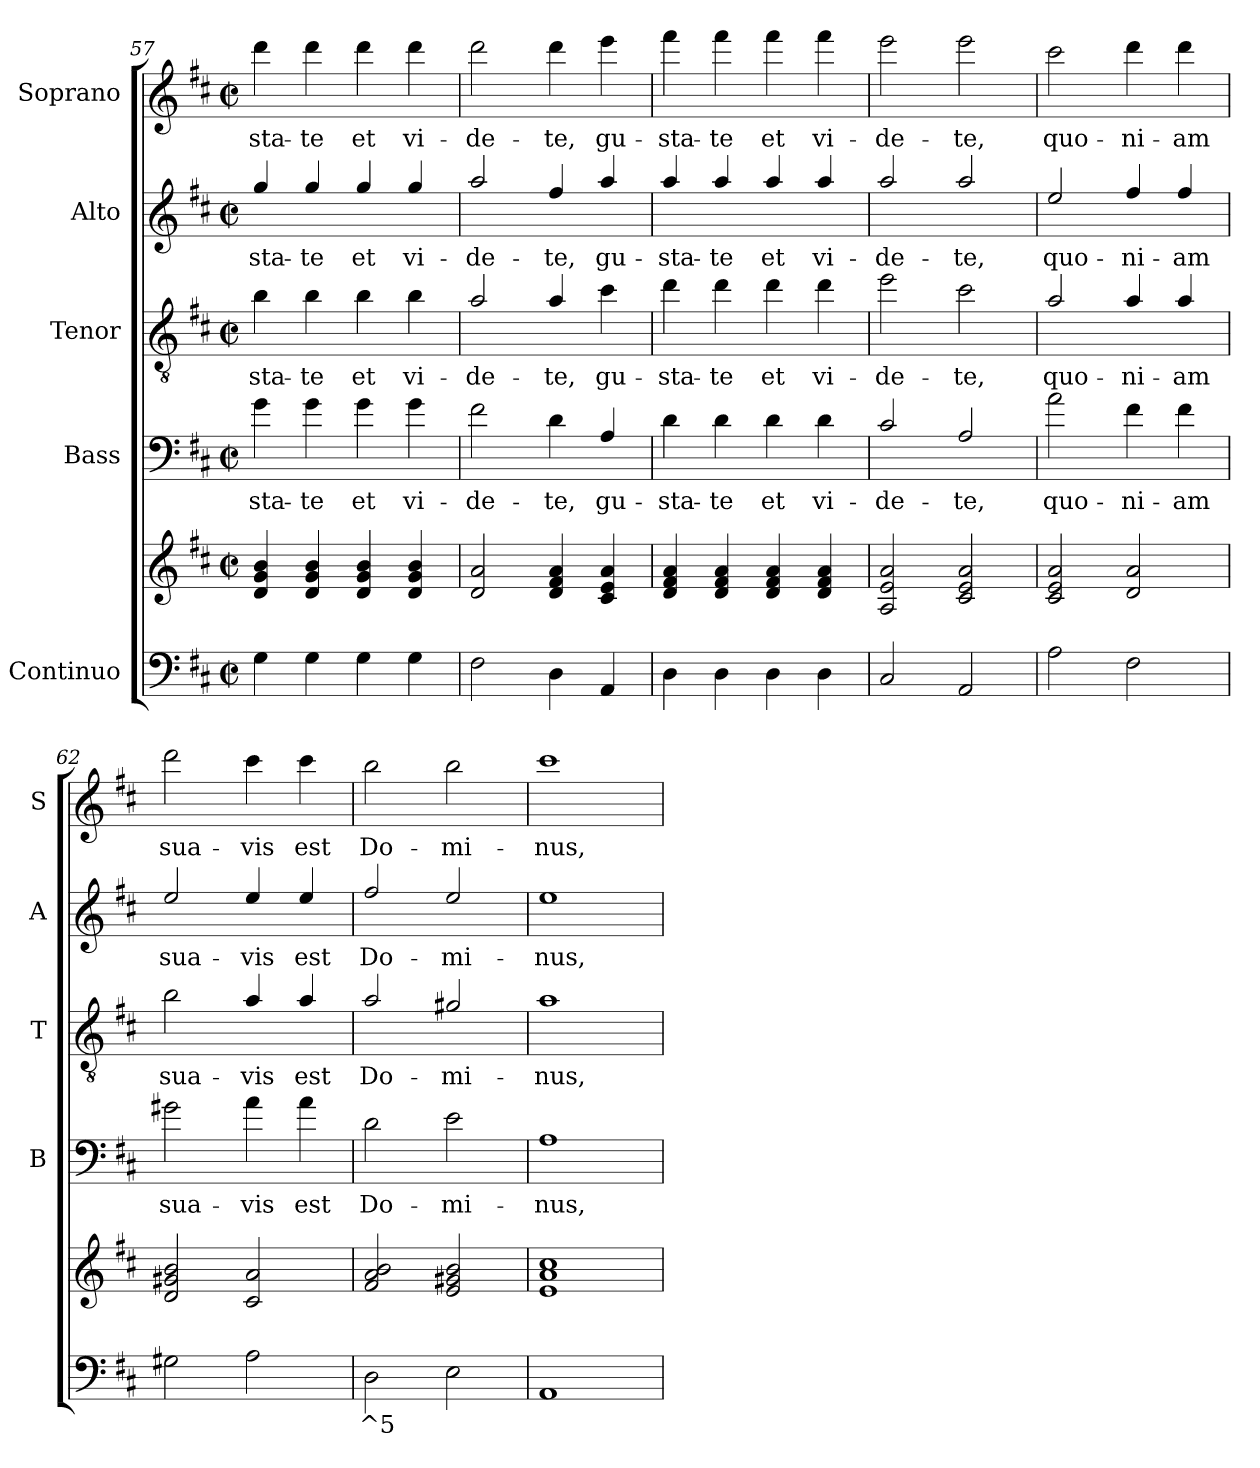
**kern	**text	**kern	**kern	**text	**kern	**text	**kern	**text	**kern	**text
*part5	*part5	*part5	*part4	*part4	*part3	*part3	*part2	*part2	*part1	*part1
*staff6	*staff6	*staff5	*staff4	*staff4	*staff3	*staff3	*staff2	*staff2	*staff1	*staff1
*I"Continuo	*	*	*I"Bass	*	*I"Tenor	*	*I"Alto	*	*I"Soprano	*
*	*	*	*I'B	*	*I'T	*	*I'A	*	*I'S	*
*clefF4	*	*clefG2	*clefF4	*	*clefGv2	*	*clefG2	*	*clefG2	*
*	*	*	*ITrd7c12	*	*ITrd7c12	*	*ITrd7c12	*	*ITrd7c12	*
*k[f#c#]	*	*k[f#c#]	*k[f#c#]	*	*k[f#c#]	*	*k[f#c#]	*	*k[f#c#]	*
*D:	*	*D:	*D:	*	*D:	*	*D:	*	*D:	*
*M2/2	*	*M2/2	*M2/2	*	*M2/2	*	*M2/2	*	*M2/2	*
*met(c|)	*	*met(c|)	*met(c|)	*	*met(c|)	*	*met(c|)	*	*met(c|)	*
=57	=57	=57	=57	=57	=57	=57	=57	=57	=57	=57
!	!	!	!	!LO:LY:b	!	!	!	!	!	!
!	!	!	!	!	!	!LO:LY:b	!	!	!	!
!	!	!	!	!	!	!	!	!LO:LY:b	!	!
!	!	!	!	!	!	!	!	!	!	!LO:LY:b
4G\	.	4d!/ 4g!/ 4b!/	4G\	-sta-	4B\	-sta-	4g/	-sta-	4dd\	-sta-
!	!	!	!	!LO:LY:b	!	!	!	!	!	!
!	!	!	!	!	!	!LO:LY:b	!	!	!	!
!	!	!	!	!	!	!	!	!LO:LY:b	!	!
!	!	!	!	!	!	!	!	!	!	!LO:LY:b
4G\	.	4d!/ 4g!/ 4b!/	4G\	-te	4B\	-te	4g/	-te	4dd\	-te
!	!	!	!	!LO:LY:b	!	!	!	!	!	!
!	!	!	!	!	!	!LO:LY:b	!	!	!	!
!	!	!	!	!	!	!	!	!LO:LY:b	!	!
!	!	!	!	!	!	!	!	!	!	!LO:LY:b
4G\	.	4d!/ 4g!/ 4b!/	4G\	et	4B\	et	4g/	et	4dd\	et
!	!	!	!	!LO:LY:b	!	!	!	!	!	!
!	!	!	!	!	!	!LO:LY:b	!	!	!	!
!	!	!	!	!	!	!	!	!LO:LY:b	!	!
!	!	!	!	!	!	!	!	!	!	!LO:LY:b
4G\	.	4d!/ 4g!/ 4b!/	4G\	vi-	4B\	vi-	4g/	vi-	4dd\	vi-
=58	=58	=58	=58	=58	=58	=58	=58	=58	=58	=58
!	!	!	!	!LO:LY:b	!	!	!	!	!	!
!	!	!	!	!	!	!LO:LY:b	!	!	!	!
!	!	!	!	!	!	!	!	!LO:LY:b	!	!
!	!	!	!	!	!	!	!	!	!	!LO:LY:b
2F#\	.	2d!/ 2a!/	2F#\	-de-	2A/	-de-	2a/	-de-	2dd\	-de-
!	!	!	!	!LO:LY:b	!	!	!	!	!	!
!	!	!	!	!	!	!LO:LY:b	!	!	!	!
!	!	!	!	!	!	!	!	!LO:LY:b	!	!
!	!	!	!	!	!	!	!	!	!	!LO:LY:b
4D\	.	4d!/ 4f#!/ 4a!/	4D\	-te,	4A/	-te,	4f#/	-te,	4dd\	-te,
!	!	!	!	!LO:LY:b	!	!	!	!	!	!
!	!	!	!	!	!	!LO:LY:b	!	!	!	!
!	!	!	!	!	!	!	!	!LO:LY:b	!	!
!	!	!	!	!	!	!	!	!	!	!LO:LY:b
4AA/	.	4c#!/ 4e!/ 4a!/	4AA/	gu-	4c#\	gu-	4a/	gu-	4ee\	gu-
=59	=59	=59	=59	=59	=59	=59	=59	=59	=59	=59
!	!	!	!	!LO:LY:b	!	!	!	!	!	!
!	!	!	!	!	!	!LO:LY:b	!	!	!	!
!	!	!	!	!	!	!	!	!LO:LY:b	!	!
!	!	!	!	!	!	!	!	!	!	!LO:LY:b
4D\	.	4d!/ 4f#!/ 4a!/	4D\	-sta-	4d\	-sta-	4a/	-sta-	4ff#\	-sta-
!	!	!	!	!LO:LY:b	!	!	!	!	!	!
!	!	!	!	!	!	!LO:LY:b	!	!	!	!
!	!	!	!	!	!	!	!	!LO:LY:b	!	!
!	!	!	!	!	!	!	!	!	!	!LO:LY:b
4D\	.	4d!/ 4f#!/ 4a!/	4D\	-te	4d\	-te	4a/	-te	4ff#\	-te
!	!	!	!	!LO:LY:b	!	!	!	!	!	!
!	!	!	!	!	!	!LO:LY:b	!	!	!	!
!	!	!	!	!	!	!	!	!LO:LY:b	!	!
!	!	!	!	!	!	!	!	!	!	!LO:LY:b
4D\	.	4d!/ 4f#!/ 4a!/	4D\	et	4d\	et	4a/	et	4ff#\	et
!	!	!	!	!LO:LY:b	!	!	!	!	!	!
!	!	!	!	!	!	!LO:LY:b	!	!	!	!
!	!	!	!	!	!	!	!	!LO:LY:b	!	!
!	!	!	!	!	!	!	!	!	!	!LO:LY:b
4D\	.	4d!/ 4f#!/ 4a!/	4D\	vi-	4d\	vi-	4a/	vi-	4ff#\	vi-
=60	=60	=60	=60	=60	=60	=60	=60	=60	=60	=60
!	!	!	!	!LO:LY:b	!	!	!	!	!	!
!	!	!	!	!	!	!LO:LY:b	!	!	!	!
!	!	!	!	!	!	!	!	!LO:LY:b	!	!
!	!	!	!	!	!	!	!	!	!	!LO:LY:b
2C#/	.	2A!/ 2e!/ 2a!/	2C#/	-de-	2e\	-de-	2a/	-de-	2ee\	-de-
!	!	!	!	!LO:LY:b	!	!	!	!	!	!
!	!	!	!	!	!	!LO:LY:b	!	!	!	!
!	!	!	!	!	!	!	!	!LO:LY:b	!	!
!	!	!	!	!	!	!	!	!	!	!LO:LY:b
2AA/	.	2c#!/ 2e!/ 2a!/	2AA/	-te,	2c#\	-te,	2a/	-te,	2ee\	-te,
=61	=61	=61	=61	=61	=61	=61	=61	=61	=61	=61
!	!	!	!	!LO:LY:b	!	!	!	!	!	!
!	!	!	!	!	!	!LO:LY:b	!	!	!	!
!	!	!	!	!	!	!	!	!LO:LY:b	!	!
!	!	!	!	!	!	!	!	!	!	!LO:LY:b
2A\	.	2c#!/ 2e!/ 2a!/	2A\	quo-	2A/	quo-	2e/	quo-	2cc#\	quo-
!	!	!	!	!LO:LY:b	!	!	!	!	!	!
!	!	!	!	!	!	!LO:LY:b	!	!	!	!
!	!	!	!	!	!	!	!	!LO:LY:b	!	!
!	!	!	!	!	!	!	!	!	!	!LO:LY:b
2F#\	.	2d!/ 2a!/	4F#\	-ni-	4A/	-ni-	4f#/	-ni-	4dd\	-ni-
!	!	!	!	!LO:LY:b	!	!	!	!	!	!
!	!	!	!	!	!	!LO:LY:b	!	!	!	!
!	!	!	!	!	!	!	!	!LO:LY:b	!	!
!	!	!	!	!	!	!	!	!	!	!LO:LY:b
.	.	.	4F#\	-am	4A/	-am	4f#/	-am	4dd\	-am
=62	=62	=62	=62	=62	=62	=62	=62	=62	=62	=62
!	!	!	!	!LO:LY:b	!	!	!	!	!	!
!	!	!	!	!	!	!LO:LY:b	!	!	!	!
!	!	!	!	!	!	!	!	!LO:LY:b	!	!
!	!	!	!	!	!	!	!	!	!	!LO:LY:b
2G#X\	.	2d!/ 2g#X!/ 2b!/	2G#X\	sua-	2B\	sua-	2e/	sua-	2dd\	sua-
!	!	!	!	!LO:LY:b	!	!	!	!	!	!
!	!	!	!	!	!	!LO:LY:b	!	!	!	!
!	!	!	!	!	!	!	!	!LO:LY:b	!	!
!	!	!	!	!	!	!	!	!	!	!LO:LY:b
2A\	.	2c#!/ 2a!/	4A\	-vis	4A/	-vis	4e/	-vis	4cc#\	-vis
!	!	!	!	!LO:LY:b	!	!	!	!	!	!
!	!	!	!	!	!	!LO:LY:b	!	!	!	!
!	!	!	!	!	!	!	!	!LO:LY:b	!	!
!	!	!	!	!	!	!	!	!	!	!LO:LY:b
.	.	.	4A\	est	4A/	est	4e/	est	4cc#\	est
=63	=63	=63	=63	=63	=63	=63	=63	=63	=63	=63
!	!LO:LY:b	!	!	!	!	!	!	!	!	!
!	!	!	!	!LO:LY:b	!	!	!	!	!	!
!	!	!	!	!	!	!LO:LY:b	!	!	!	!
!	!	!	!	!	!	!	!	!LO:LY:b	!	!
!	!	!	!	!	!	!	!	!	!	!LO:LY:b
2D\	^5	2f#!/ 2a!/ 2b!/	2D\	Do-	2A/	Do-	2f#/	Do-	2b\	Do-
!	!	!	!	!LO:LY:b	!	!	!	!	!	!
!	!	!	!	!	!	!LO:LY:b	!	!	!	!
!	!	!	!	!	!	!	!	!LO:LY:b	!	!
!	!	!	!	!	!	!	!	!	!	!LO:LY:b
2E\	.	2e!/ 2g#X!/ 2b!/	2E\	-mi-	2G#X/	-mi-	2e/	-mi-	2b\	-mi-
=64	=64	=64	=64	=64	=64	=64	=64	=64	=64	=64
!	!	!	!	!LO:LY:b	!	!	!	!	!	!
!	!	!	!	!	!	!LO:LY:b	!	!	!	!
!	!	!	!	!	!	!	!	!LO:LY:b	!	!
!	!	!	!	!	!	!	!	!	!	!LO:LY:b
1AA	.	1e! 1a! 1cc#!	1AA	-nus,	1A	-nus,	1e	-nus,	1cc#	-nus,
=	=	=	=	=	=	=	=	=	=	=
*-	*-	*-	*-	*-	*-	*-	*-	*-	*-	*-
